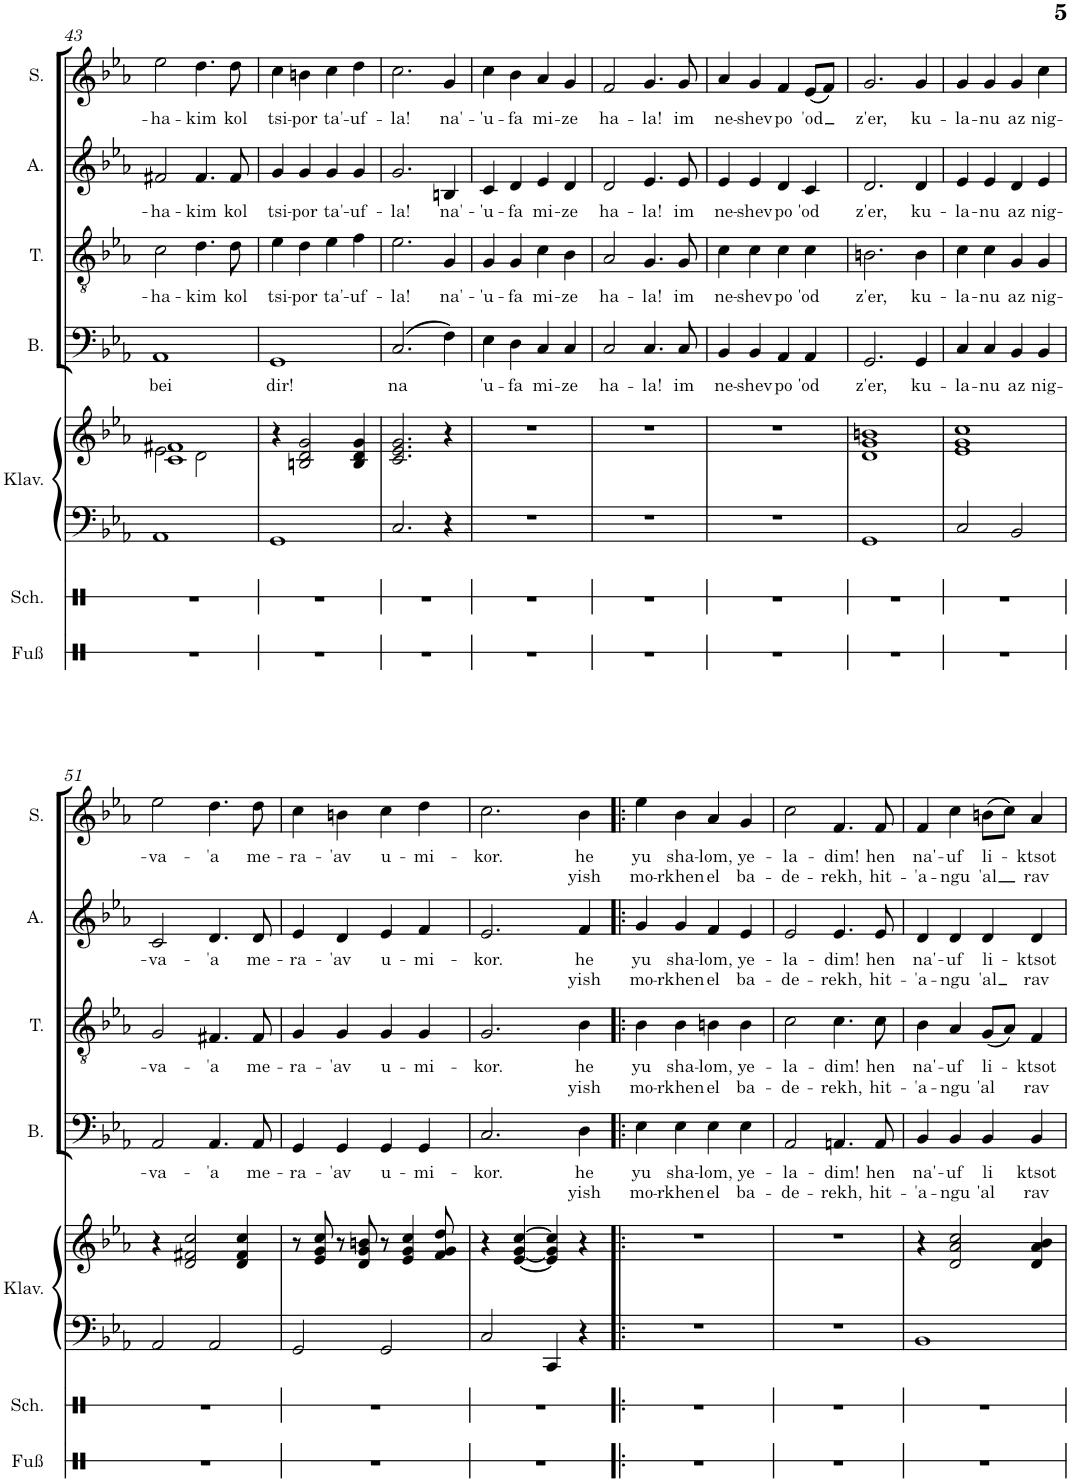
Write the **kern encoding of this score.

**kern	**kern	**kern	**kern	**kern	**text	**text	**kern	**text	**text	**kern	**text	**text	**kern	**text	**text
*part7	*part6	*part5	*part5	*part4	*part4	*part4	*part3	*part3	*part3	*part2	*part2	*part2	*part1	*part1	*part1
*staff8	*staff7	*staff6	*staff5	*staff4	*staff4	*staff4	*staff3	*staff3	*staff3	*staff2	*staff2	*staff2	*staff1	*staff1	*staff1
*I"Fuß	*I"Schnipsen	*I"Klavier	*	*I"Bass	*	*	*I"Tenor	*	*	*I"Alto	*	*	*I"Soprano	*	*
*I'Fuß	*I'Sch.	*I'Klav.	*	*I'B.	*	*	*I'T.	*	*	*I'A.	*	*	*I'S.	*	*
!!LO:PB:g=z
*clefX	*clefX	*clefF4	*clefG2	*clefF4	*	*	*clefGv2	*	*	*clefG2	*	*	*clefG2	*	*
*k[]	*k[]	*k[b-e-a-]	*k[b-e-a-]	*k[b-e-a-]	*	*	*k[b-e-a-]	*	*	*k[b-e-a-]	*	*	*k[b-e-a-]	*	*
*M4/4	*M4/4	*M4/4	*M4/4	*M4/4	*	*	*M4/4	*	*	*M4/4	*	*	*M4/4	*	*
*met(c)	*met(c)	*met(c)	*met(c)	*met(c)	*	*	*met(c)	*	*	*met(c)	*	*	*met(c)	*	*
=43	=43	=43	=43	=43	=43	=43	=43	=43	=43	=43	=43	=43	=43	=43	=43
*	*	*	*^	*	*	*	*	*	*	*	*	*	*	*	*
!	!	!	!	!	!	!LO:LY:b	!	!	!LO:LY:b	!	!	!LO:LY:b	!	!	!LO:LY:b	!
1r	1r	1AA-	1c 1f#X	2e-\	1AA-	bei	.	2c\	-ha-	.	2f#X/	-ha-	.	2ee-\	-ha-	.
!	!	!	!	!	!	!	!	!	!LO:LY:b	!	!	!LO:LY:b	!	!	!LO:LY:b	!
.	.	.	.	2d\	.	.	.	4.d\	-kim	.	4.f#/	-kim	.	4.dd\	-kim	.
!	!	!	!	!	!	!	!	!	!LO:LY:b	!	!	!LO:LY:b	!	!	!LO:LY:b	!
.	.	.	.	.	.	.	.	8d\	kol	.	8f#/	kol	.	8dd\	kol	.
*	*	*	*v	*v	*	*	*	*	*	*	*	*	*	*	*	*
=44	=44	=44	=44	=44	=44	=44	=44	=44	=44	=44	=44	=44	=44	=44	=44
!	!	!	!	!	!LO:LY:b	!	!	!LO:LY:b	!	!	!LO:LY:b	!	!	!LO:LY:b	!
1r	1r	1GG	4r	1GG	dir!	.	4e-\	tsi-	.	4g/	tsi-	.	4cc\	tsi-	.
!	!	!	!	!	!	!	!	!LO:LY:b	!	!	!LO:LY:b	!	!	!LO:LY:b	!
.	.	.	2Bn/ 2d/ 2g/	.	.	.	4d\	-por	.	4g/	-por	.	4bn\	-por	.
!	!	!	!	!	!	!	!	!LO:LY:b	!	!	!LO:LY:b	!	!	!LO:LY:b	!
.	.	.	.	.	.	.	4e-\	ta'-	.	4g/	ta'-	.	4cc\	ta'-	.
!	!	!	!	!	!	!	!	!LO:LY:b	!	!	!LO:LY:b	!	!	!LO:LY:b	!
.	.	.	4B/ 4d/ 4g/	.	.	.	4f\	-uf-	.	4g/	-uf-	.	4dd\	-uf-	.
=45	=45	=45	=45	=45	=45	=45	=45	=45	=45	=45	=45	=45	=45	=45	=45
!	!	!	!	!	!LO:LY:b	!	!	!LO:LY:b	!	!	!LO:LY:b	!	!	!LO:LY:b	!
1r	1r	2.C/	2.c/ 2.e-/ 2.g/	(2.C/	na	.	2.e-\	-la!	.	2.g/	-la!	.	2.cc\	-la!	.
!	!	!	!	!	!	!	!	!LO:LY:b	!	!	!LO:LY:b	!	!	!LO:LY:b	!
.	.	4r	4r	4F\)	.	.	4G/	na'-	.	4Bn/	na'-	.	4g/	na'-	.
=46	=46	=46	=46	=46	=46	=46	=46	=46	=46	=46	=46	=46	=46	=46	=46
!	!	!	!	!	!LO:LY:b	!	!	!LO:LY:b	!	!	!LO:LY:b	!	!	!LO:LY:b	!
1r	1r	1r	1r	4E-\	-'u-	.	4G/	-'u-	.	4c/	-'u-	.	4cc\	-'u-	.
!	!	!	!	!	!LO:LY:b	!	!	!LO:LY:b	!	!	!LO:LY:b	!	!	!LO:LY:b	!
.	.	.	.	4D\	-fa	.	4G/	-fa	.	4d/	-fa	.	4b-\	-fa	.
!	!	!	!	!	!LO:LY:b	!	!	!LO:LY:b	!	!	!LO:LY:b	!	!	!LO:LY:b	!
.	.	.	.	4C/	mi-	.	4c\	mi-	.	4e-/	mi-	.	4a-/	mi-	.
!	!	!	!	!	!LO:LY:b	!	!	!LO:LY:b	!	!	!LO:LY:b	!	!	!LO:LY:b	!
.	.	.	.	4C/	-ze	.	4B-\	-ze	.	4d/	-ze	.	4g/	-ze	.
=47	=47	=47	=47	=47	=47	=47	=47	=47	=47	=47	=47	=47	=47	=47	=47
!	!	!	!	!	!LO:LY:b	!	!	!LO:LY:b	!	!	!LO:LY:b	!	!	!LO:LY:b	!
1r	1r	1r	1r	2C/	ha-	.	2A-/	ha-	.	2d/	ha-	.	2f/	ha-	.
!	!	!	!	!	!LO:LY:b	!	!	!LO:LY:b	!	!	!LO:LY:b	!	!	!LO:LY:b	!
.	.	.	.	4.C/	-la!	.	4.G/	-la!	.	4.e-/	-la!	.	4.g/	-la!	.
!	!	!	!	!	!LO:LY:b	!	!	!LO:LY:b	!	!	!LO:LY:b	!	!	!LO:LY:b	!
.	.	.	.	8C/	im	.	8G/	im	.	8e-/	im	.	8g/	im	.
=48	=48	=48	=48	=48	=48	=48	=48	=48	=48	=48	=48	=48	=48	=48	=48
!	!	!	!	!	!LO:LY:b	!	!	!LO:LY:b	!	!	!LO:LY:b	!	!	!LO:LY:b	!
1r	1r	1r	1r	4BB-/	ne-	.	4c\	ne-	.	4e-/	ne-	.	4a-/	ne-	.
!	!	!	!	!	!LO:LY:b	!	!	!LO:LY:b	!	!	!LO:LY:b	!	!	!LO:LY:b	!
.	.	.	.	4BB-/	-shev	.	4c\	-shev	.	4e-/	-shev	.	4g/	-shev	.
!	!	!	!	!	!LO:LY:b	!	!	!LO:LY:b	!	!	!LO:LY:b	!	!	!LO:LY:b	!
.	.	.	.	4AA-/	po	.	4c\	po	.	4d/	po	.	4f/	po	.
!	!	!	!	!	!LO:LY:b	!	!	!LO:LY:b	!	!	!LO:LY:b	!	!	!LO:LY:b	!
.	.	.	.	4AA-/	'od	.	4c\	'od	.	4c/	'od	.	(8e-/L	'od	.
.	.	.	.	.	.	.	.	.	.	.	.	.	8f/J)	.	.
=49	=49	=49	=49	=49	=49	=49	=49	=49	=49	=49	=49	=49	=49	=49	=49
!	!	!	!	!	!LO:LY:b	!	!	!LO:LY:b	!	!	!LO:LY:b	!	!	!LO:LY:b	!
1r	1r	1GG	1d 1g 1bn	2.GG/	z'er,	.	2.Bn\	z'er,	.	2.d/	z'er,	.	2.g/	z'er,	.
!	!	!	!	!	!LO:LY:b	!	!	!LO:LY:b	!	!	!LO:LY:b	!	!	!LO:LY:b	!
.	.	.	.	4GG/	ku-	.	4B\	ku-	.	4d/	ku-	.	4g/	ku-	.
=50	=50	=50	=50	=50	=50	=50	=50	=50	=50	=50	=50	=50	=50	=50	=50
!	!	!	!	!	!LO:LY:b	!	!	!LO:LY:b	!	!	!LO:LY:b	!	!	!LO:LY:b	!
1r	1r	2C/	1e- 1g 1cc	4C/	-la-	.	4c\	-la-	.	4e-/	-la-	.	4g/	-la-	.
!	!	!	!	!	!LO:LY:b	!	!	!LO:LY:b	!	!	!LO:LY:b	!	!	!LO:LY:b	!
.	.	.	.	4C/	-nu	.	4c\	-nu	.	4e-/	-nu	.	4g/	-nu	.
!	!	!	!	!	!LO:LY:b	!	!	!LO:LY:b	!	!	!LO:LY:b	!	!	!LO:LY:b	!
.	.	2BB-/	.	4BB-/	az	.	4G/	az	.	4d/	az	.	4g/	az	.
!	!	!	!	!	!LO:LY:b	!	!	!LO:LY:b	!	!	!LO:LY:b	!	!	!LO:LY:b	!
.	.	.	.	4BB-/	nig-	.	4G/	nig-	.	4e-/	nig-	.	4cc\	nig-	.
!!LO:LB:g=z
=51	=51	=51	=51	=51	=51	=51	=51	=51	=51	=51	=51	=51	=51	=51	=51
!	!	!	!	!	!LO:LY:b	!	!	!LO:LY:b	!	!	!LO:LY:b	!	!	!LO:LY:b	!
1r	1r	2AA-/	4r	2AA-/	-va-	.	2G/	-va-	.	2c/	-va-	.	2ee-\	-va-	.
.	.	.	2d/ 2f#X/ 2cc/	.	.	.	.	.	.	.	.	.	.	.	.
!	!	!	!	!	!LO:LY:b	!	!	!LO:LY:b	!	!	!LO:LY:b	!	!	!LO:LY:b	!
.	.	2AA-/	.	4.AA-/	-'a	.	4.F#X/	-'a	.	4.d/	-'a	.	4.dd\	-'a	.
.	.	.	4d/ 4f#/ 4cc/	.	.	.	.	.	.	.	.	.	.	.	.
!	!	!	!	!	!LO:LY:b	!	!	!LO:LY:b	!	!	!LO:LY:b	!	!	!LO:LY:b	!
.	.	.	.	8AA-/	me-	.	8F#/	me-	.	8d/	me-	.	8dd\	me-	.
=52	=52	=52	=52	=52	=52	=52	=52	=52	=52	=52	=52	=52	=52	=52	=52
!	!	!	!	!	!LO:LY:b	!	!	!LO:LY:b	!	!	!LO:LY:b	!	!	!LO:LY:b	!
1r	1r	2GG/	8r	4GG/	-ra-	.	4G/	-ra-	.	4e-/	-ra-	.	4cc\	-ra-	.
.	.	.	8e-/ 8g/ 8cc/	.	.	.	.	.	.	.	.	.	.	.	.
!	!	!	!	!	!LO:LY:b	!	!	!LO:LY:b	!	!	!LO:LY:b	!	!	!LO:LY:b	!
.	.	.	8r	4GG/	-'av	.	4G/	-'av	.	4d/	-'av	.	4bn\	-'av	.
.	.	.	8d/ 8g/ 8bn/	.	.	.	.	.	.	.	.	.	.	.	.
!	!	!	!	!	!LO:LY:b	!	!	!LO:LY:b	!	!	!LO:LY:b	!	!	!LO:LY:b	!
.	.	2GG/	8r	4GG/	u-	.	4G/	u-	.	4e-/	u-	.	4cc\	u-	.
.	.	.	4e-/ 4g/ 4cc/	.	.	.	.	.	.	.	.	.	.	.	.
!	!	!	!	!	!LO:LY:b	!	!	!LO:LY:b	!	!	!LO:LY:b	!	!	!LO:LY:b	!
.	.	.	.	4GG/	-mi-	.	4G/	-mi-	.	4f/	-mi-	.	4dd\	-mi-	.
.	.	.	8f/ 8g/ 8dd/	.	.	.	.	.	.	.	.	.	.	.	.
=53	=53	=53	=53	=53	=53	=53	=53	=53	=53	=53	=53	=53	=53	=53	=53
!	!	!	!	!	!LO:LY:b	!	!	!LO:LY:b	!	!	!LO:LY:b	!	!	!LO:LY:b	!
1r	1r	2C/	4r	2.C/	-kor.	.	2.G/	-kor.	.	2.e-/	-kor.	.	2.cc\	-kor.	.
.	.	.	[4e-/ [4g/ [4cc/	.	.	.	.	.	.	.	.	.	.	.	.
.	.	4CC/	4e-/] 4g/] 4cc/]	.	.	.	.	.	.	.	.	.	.	.	.
!	!	!	!	!	!LO:LY:b	!LO:LY:b	!	!LO:LY:b	!LO:LY:b	!	!LO:LY:b	!LO:LY:b	!	!LO:LY:b	!LO:LY:b
.	.	4r	4r	4D\	he	yish	4B-\	he	yish	4f/	he	yish	4b-\	he	yish
=54!|:	=54!|:	=54!|:	=54!|:	=54!|:	=54!|:	=54!|:	=54!|:	=54!|:	=54!|:	=54!|:	=54!|:	=54!|:	=54!|:	=54!|:	=54!|:
!	!	!	!	!	!LO:LY:b	!LO:LY:b	!	!LO:LY:b	!LO:LY:b	!	!LO:LY:b	!LO:LY:b	!	!LO:LY:b	!LO:LY:b
1r	1r	1r	1r	4E-\	-yu	-mo-	4B-\	-yu	-mo-	4g/	-yu	-mo-	4ee-\	-yu	-mo-
!	!	!	!	!	!LO:LY:b	!LO:LY:b	!	!LO:LY:b	!LO:LY:b	!	!LO:LY:b	!LO:LY:b	!	!LO:LY:b	!LO:LY:b
.	.	.	.	4E-\	sha-	-rkhen	4B-\	sha-	-rkhen	4g/	sha-	-rkhen	4b-\	sha-	-rkhen
!	!	!	!	!	!LO:LY:b	!LO:LY:b	!	!LO:LY:b	!LO:LY:b	!	!LO:LY:b	!LO:LY:b	!	!LO:LY:b	!LO:LY:b
.	.	.	.	4E-\	-lom,	el	4Bn\	-lom,	el	4f/	-lom,	el	4a-/	-lom,	el
!	!	!	!	!	!LO:LY:b	!LO:LY:b	!	!LO:LY:b	!LO:LY:b	!	!LO:LY:b	!LO:LY:b	!	!LO:LY:b	!LO:LY:b
.	.	.	.	4E-\	ye-	ba-	4B\	ye-	ba-	4e-/	ye-	ba-	4g/	ye-	ba-
=55	=55	=55	=55	=55	=55	=55	=55	=55	=55	=55	=55	=55	=55	=55	=55
!	!	!	!	!	!LO:LY:b	!LO:LY:b	!	!LO:LY:b	!LO:LY:b	!	!LO:LY:b	!LO:LY:b	!	!LO:LY:b	!LO:LY:b
1r	1r	1r	1r	2AA-/	-la-	-de-	2c\	-la-	-de-	2e-/	-la-	-de-	2cc\	-la-	-de-
!	!	!	!	!	!LO:LY:b	!LO:LY:b	!	!LO:LY:b	!LO:LY:b	!	!LO:LY:b	!LO:LY:b	!	!LO:LY:b	!LO:LY:b
.	.	.	.	4.AAn/	-dim!	-rekh,	4.c\	-dim!	-rekh,	4.e-/	-dim!	-rekh,	4.f/	-dim!	-rekh,
!	!	!	!	!	!LO:LY:b	!LO:LY:b	!	!LO:LY:b	!LO:LY:b	!	!LO:LY:b	!LO:LY:b	!	!LO:LY:b	!LO:LY:b
.	.	.	.	8AA/	hen	hit-	8c\	hen	hit-	8e-/	hen	hit-	8f/	hen	hit-
=56	=56	=56	=56	=56	=56	=56	=56	=56	=56	=56	=56	=56	=56	=56	=56
!	!	!	!	!	!LO:LY:b	!LO:LY:b	!	!LO:LY:b	!LO:LY:b	!	!LO:LY:b	!LO:LY:b	!	!LO:LY:b	!LO:LY:b
1r	1r	1BB-	4r	4BB-/	na'-	-'a-	4B-\	na'-	-'a-	4d/	na'-	-'a-	4f/	na'-	-'a-
!	!	!	!	!	!LO:LY:b	!LO:LY:b	!	!LO:LY:b	!LO:LY:b	!	!LO:LY:b	!LO:LY:b	!	!LO:LY:b	!LO:LY:b
.	.	.	2d/ 2a-/ 2cc/	4BB-/	-uf	-ngu	4A-/	-uf	-ngu	4d/	-uf	-ngu	4cc\	-uf	-ngu
!	!	!	!	!	!LO:LY:b	!LO:LY:b	!	!LO:LY:b	!LO:LY:b	!	!LO:LY:b	!LO:LY:b	!	!LO:LY:b	!LO:LY:b
.	.	.	.	4BB-/	li	'al	(8G/L	li-	'al	4d/	li-	'al	(8bn\L	li-	'al
.	.	.	.	.	.	.	8A-/J)	.	.	.	.	.	8cc\J)	.	.
!	!	!	!	!	!LO:LY:b	!LO:LY:b	!	!LO:LY:b	!LO:LY:b	!	!LO:LY:b	!LO:LY:b	!	!LO:LY:b	!LO:LY:b
.	.	.	4d/ 4a-/ 4b-/	4BB-/	-ktsot	rav	4F/	-ktsot	rav	4d/	-ktsot	rav	4a-/	-ktsot	rav
=	=	=	=	=	=	=	=	=	=	=	=	=	=	=	=
*-	*-	*-	*-	*-	*-	*-	*-	*-	*-	*-	*-	*-	*-	*-	*-
